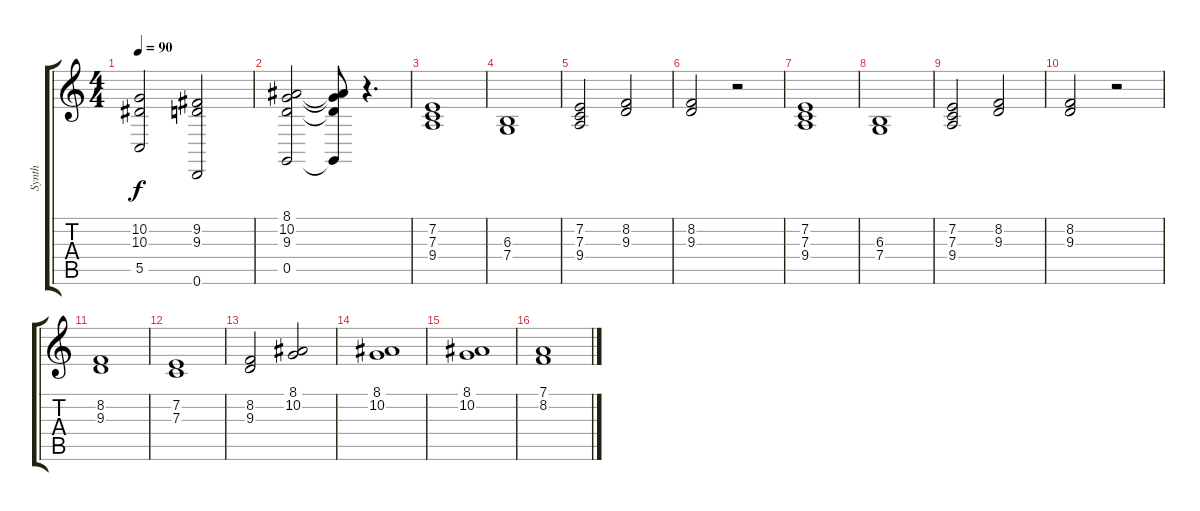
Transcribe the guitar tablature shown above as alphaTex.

\track ("Synth" "Synth") {instrument choiraahs}
\staff {score tabs}
\tuning (D4 A3 F3 C3 G2 D2) {hide}
\ts (4 4)
\tempo 90
\clef g2
\ks c
(10.2 10.3 5.5).2{dy f} (9.2 9.3 0.6).2 |
(8.1 10.2 9.3 0.5).2 (8.1{t} 10.2{t} 9.3{t} 0.5{t}).8 r.4{d} |
(7.2 7.3 9.4).1 |
(6.3 7.4).1 |
(7.2 7.3 9.4).2 (8.2 9.3).2 |
(8.2 9.3).2 r.2 |
(7.2 7.3 9.4).1 |
(6.3 7.4).1 |
(7.2 7.3 9.4).2 (8.2 9.3).2 |
(8.2 9.3).2 r.2 |
(8.2 9.3).1 |
(7.2 7.3).1 |
(8.2 9.3).2 (8.1 10.2).2 |
(8.1 10.2).1 |
(8.1 10.2).1 |
(7.1 8.2).1
